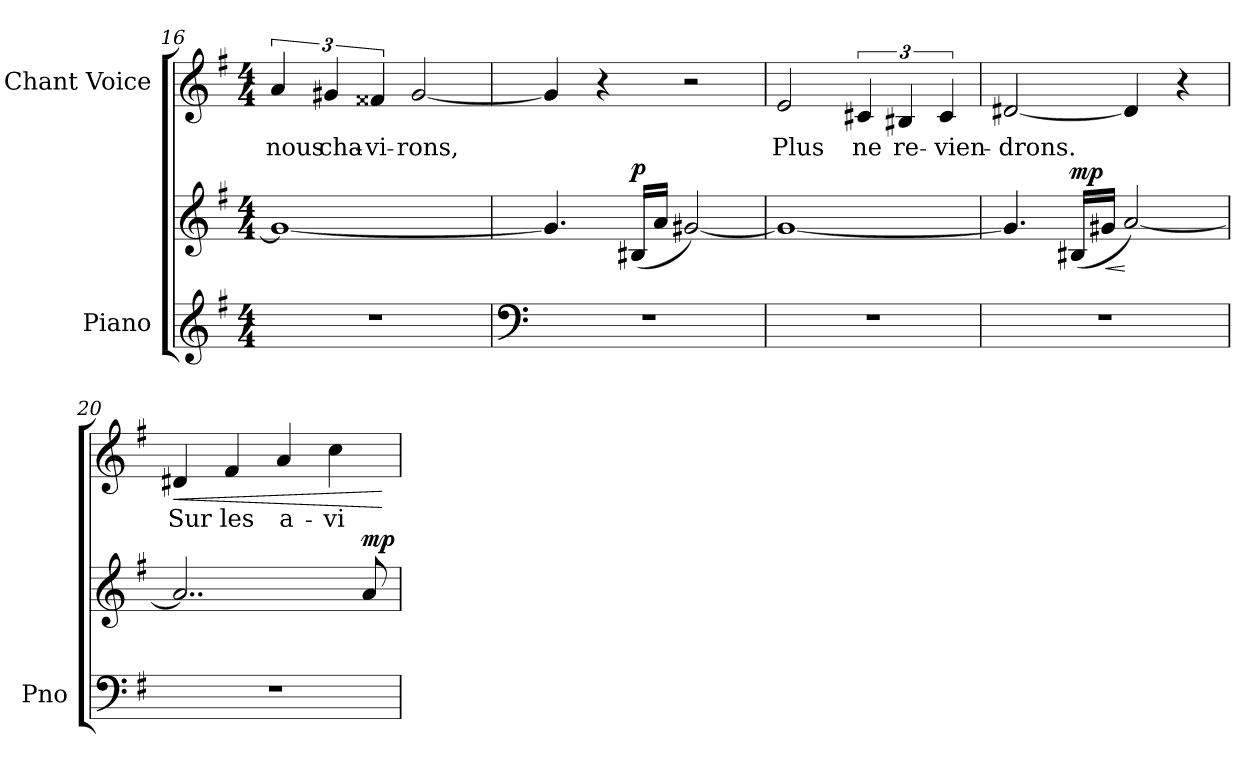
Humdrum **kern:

**kern	**kern	**dynam	**kern	**text	**dynam
*part2	*part2	*part2	*part1	*part1	*part1
*staff3	*staff2	*staff2/3	*staff1	*staff1	*staff1
*I"Piano	*	*	*I"Chant Voice	*	*
*I'Pno	*	*	*	*	*
*clefG2	*clefG2	*	*clefG2	*	*
*k[f#]	*k[f#]	*	*k[f#]	*	*
*M4/4	*M4/4	*	*M4/4	*	*
=16	=16	=16	=16	=16	=16
!	!	!	!	!LO:LY:b	!
1r	1g#_	.	6a/	nous	.
!	!	!	!	!LO:LY:b	!
.	.	.	6g#X/	cha-	.
!	!	!	!	!LO:LY:b	!
.	.	.	6f##X/	-vi-	.
!	!	!	!	!LO:LY:b	!
.	.	.	[2g#/	-rons,	.
!!LO:PB:g=z
=17	=17	=17	=17	=17	=17
*clefF4	*	*	*	*	*
1r	4.g#/]	.	4g#/]	.	.
.	.	.	4r	.	.
!	!	!LO:DY:a	!	!	!
.	(<16B#X/LL	p	.	.	.
.	16a/JJ	.	.	.	.
.	[2g#X/)	.	2r	.	.
=18	=18	=18	=18	=18	=18
!	!	!	!	!LO:LY:b	!
1r	1g#_	.	2e/	Plus	.
!	!	!	!	!LO:LY:b	!
.	.	.	6c#X/	ne	.
!	!	!	!	!LO:LY:b	!
.	.	.	6B#X/	re-	.
!	!	!	!	!LO:LY:b	!
.	.	.	6c#/	-vien-	.
=19	=19	=19	=19	=19	=19
!	!	!	!	!LO:LY:b	!
1r	4.g#/]	.	[2d#X/	-drons.	.
!	!	!LO:HP:b	!	!	!
!	!	!LO:DY:n=1:a	!	!	!
.	(<16B#X/LL	< mp	.	.	.
.	16g#X/JJ	.	.	.	.
.	[2a/)	[	4d#/]	.	.
.	.	.	4r	.	.
=20	=20	=20	=20	=20	=20
!	!	!	!	!LO:LY:b	!LO:HP:b
1r	2..a/]	.	4d#X/	Sur	<
!	!	!	!	!LO:LY:b	!
.	.	.	4f#/	les	.
!	!	!	!	!LO:LY:b	!
.	.	.	4a/	a-	.
!	!	!	!	!LO:LY:b	!
.	.	.	4cc\	-vi-	.
!	!	!LO:DY:a	!	!	!
.	8a/	mp	.	.	.
.	.	.	.	.	[
=	=	=	=	=	=
*-	*-	*-	*-	*-	*-
